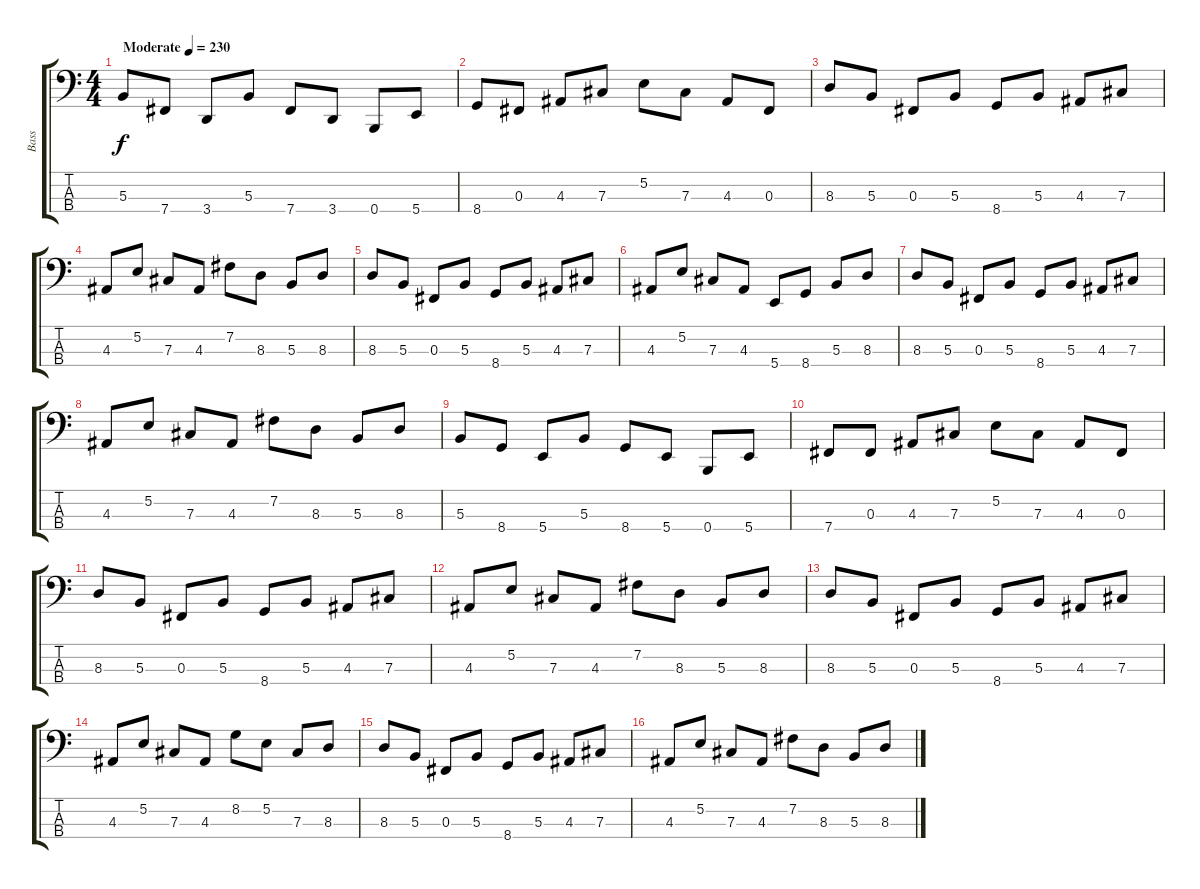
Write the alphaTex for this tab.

\track ("Bass" "Bass") {instrument electricbassfinger}
\staff {score tabs}
\tuning (E2 B1 Gb1 B0) {hide}
\ts (4 4)
\tempo (230 "Moderate")
\clef f4
\ks c
5.3.8{dy f instrument electricbassfinger} 7.4.8 3.4.8 5.3.8 7.4.8 3.4.8 0.4.8 5.4.8 |
8.4.8 0.3.8 4.3.8 7.3.8 5.2.8 7.3.8 4.3.8 0.3.8 |
8.3.8 5.3.8 0.3.8 5.3.8 8.4.8 5.3.8 4.3.8 7.3.8 |
4.3.8 5.2.8 7.3.8 4.3.8 7.2.8 8.3.8 5.3.8 8.3.8 |
8.3.8 5.3.8 0.3.8 5.3.8 8.4.8 5.3.8 4.3.8 7.3.8 |
4.3.8 5.2.8 7.3.8 4.3.8 5.4.8 8.4.8 5.3.8 8.3.8 |
8.3.8 5.3.8 0.3.8 5.3.8 8.4.8 5.3.8 4.3.8 7.3.8 |
4.3.8 5.2.8 7.3.8 4.3.8 7.2.8 8.3.8 5.3.8 8.3.8 |
5.3.8 8.4.8 5.4.8 5.3.8 8.4.8 5.4.8 0.4.8 5.4.8 |
7.4.8 0.3.8 4.3.8 7.3.8 5.2.8 7.3.8 4.3.8 0.3.8 |
8.3.8 5.3.8 0.3.8 5.3.8 8.4.8 5.3.8 4.3.8 7.3.8 |
4.3.8 5.2.8 7.3.8 4.3.8 7.2.8 8.3.8 5.3.8 8.3.8 |
8.3.8 5.3.8 0.3.8 5.3.8 8.4.8 5.3.8 4.3.8 7.3.8 |
4.3.8 5.2.8 7.3.8 4.3.8 8.2.8 5.2.8 7.3.8 8.3.8 |
8.3.8 5.3.8 0.3.8 5.3.8 8.4.8 5.3.8 4.3.8 7.3.8 |
4.3.8 5.2.8 7.3.8 4.3.8 7.2.8 8.3.8 5.3.8 8.3.8
